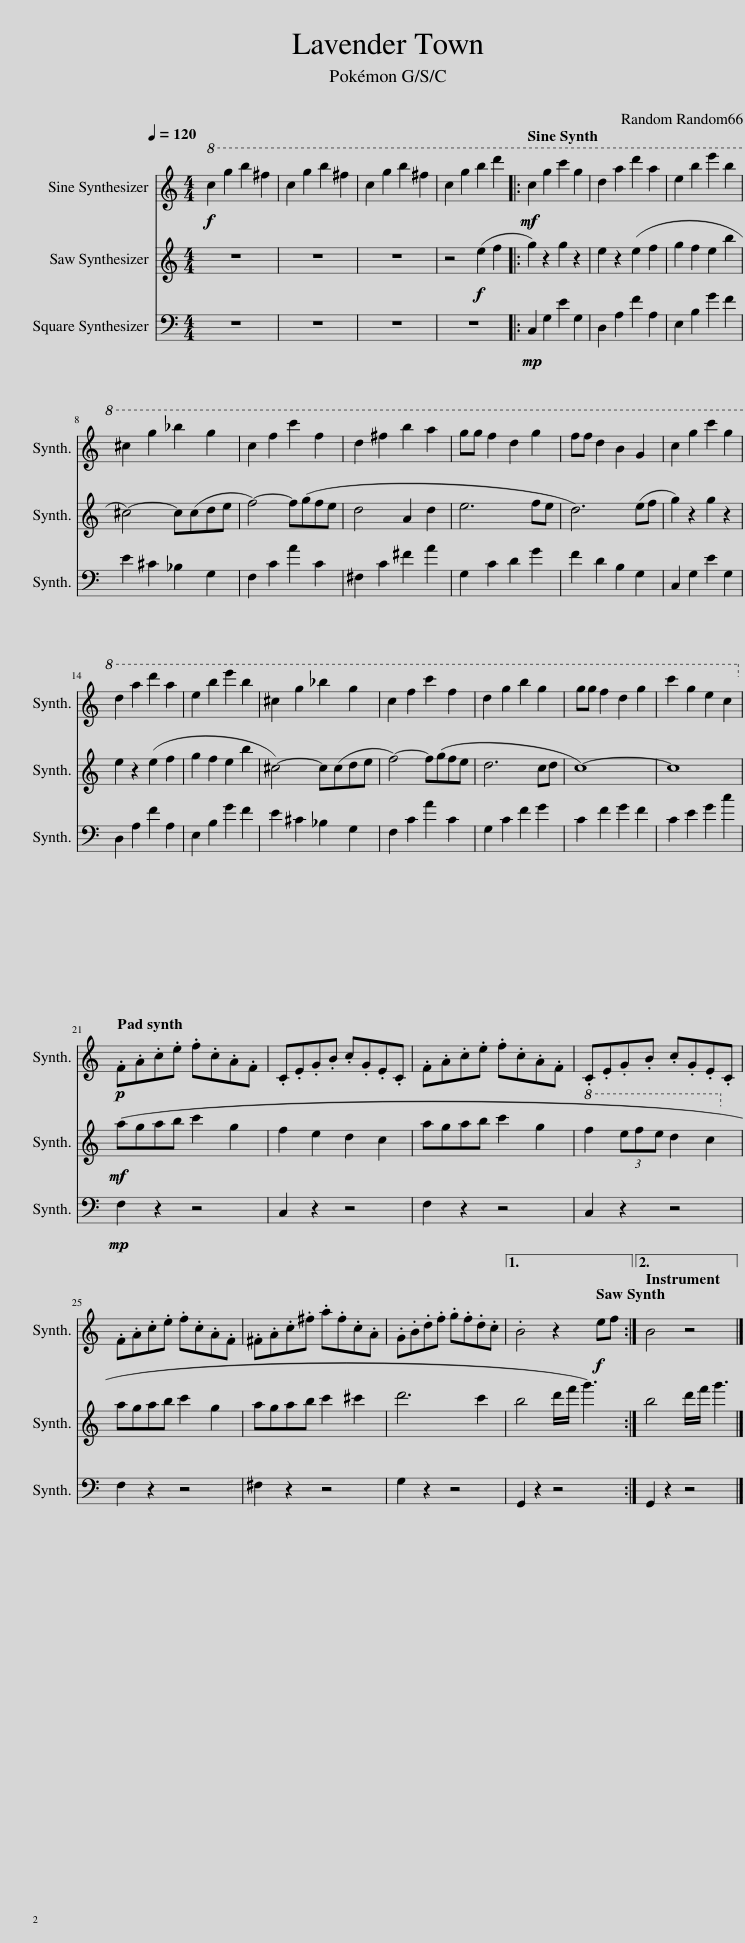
X:1
%%score 1 2 3
L:1/8
Q:1/4=120
M:4/4
I:linebreak $
K:C
V:1 treble
V:2 treble
V:3 bass
V:1
!f!!8va(! c'2 g'2 b'2 ^f'2 | c'2 g'2 b'2 ^f'2 | c'2 g'2 b'2 ^f'2 | c'2 g'2 b'2 d''2 |:!mf! c'2 g'2 c''2 g'2 | %5
 d'2 a'2 d''2 a'2 | e'2 b'2 e''2 b'2 |$ ^c'2 g'2 _b'2 g'2 | c'2 f'2 c''2 f'2 | d'2 ^f'2 b'2 a'2 | %10
 g'g' f'2 d'2 g'2 | f'f' d'2 b2 g2 | c'2 g'2 c''2 g'2 |$ d'2 a'2 d''2 a'2 | e'2 b'2 e''2 b'2 | %15
 ^c'2 g'2 _b'2 g'2 | c'2 f'2 c''2 f'2 | d'2 g'2 b'2 g'2 | g'g' f'2 d'2 g'2 | c''2 g'2 e'2 c'2!8va)! |$ %20
!p! .F.A.c.e .f.c.A.F | .C.E.G.B .c.G.E.C | .F.A.c.e .f.c.A.F | .C.E.G.B .c.G.E.C |$ .F.A.c.e .f.c.A.F | %25
 .^F.A.c.^f .a.f.c.A | .G.B.d.f .g.f.d.c |1 .B4 z2!f! ef :|2 B4 z4 |] %29
V:2
 z8 | z8 | z8 | z4!f! (e2 f2 |: g2) z2 g2 z2 | %5
 e2 z2 (e2 f2 | g2 f2 e2 b2 |$ ^c4-) c(cde | f4-) f(gfe | d4 A2 d2 | %10
 e6 fe | d6) (ef | g2) z2 g2 z2 |$ e2 z2 (e2 f2 | g2 f2 e2 b2 | %15
 ^c4-) c(cde | f4-) f(gfe | d6 cd | c8-) | c8 |$ %20
!mf! (agab c'2 g2 | f2 e2 d2 c2 | agab c'2 g2 |!8va(! f'2 (3e'f'e' d'2 c'2!8va)! |$ agab c'2 g2 | %25
 agab c'2 ^c'2 | d'6 c'2 |1 b4 d'/f'/ g'3) :|2 b4 d'/f'/ g'3 |] %29
V:3
 z8 | z8 | z8 | z8 |:!mp! C,2 G,2 E2 G,2 | %5
 D,2 A,2 F2 A,2 | E,2 B,2 G2 F2 |$ E2 ^C2 _B,2 G,2 | F,2 C2 A2 C2 | ^F,2 C2 ^F2 A2 | %10
 G,2 C2 D2 G2 | F2 D2 B,2 G,2 | C,2 G,2 E2 G,2 |$ D,2 A,2 F2 A,2 | E,2 B,2 G2 F2 | %15
 E2 ^C2 _B,2 G,2 | F,2 C2 A2 C2 | G,2 C2 F2 G2 | C2 F2 G2 F2 | C2 E2 G2 c2 |$ %20
!mp! F,2 z2 z4 | C,2 z2 z4 | F,2 z2 z4 | C,2 z2 z4 |$ F,2 z2 z4 | %25
 ^F,2 z2 z4 | G,2 z2 z4 |1 G,,2 z2 z4 :|2 G,,2 z2 z4 |] %29
